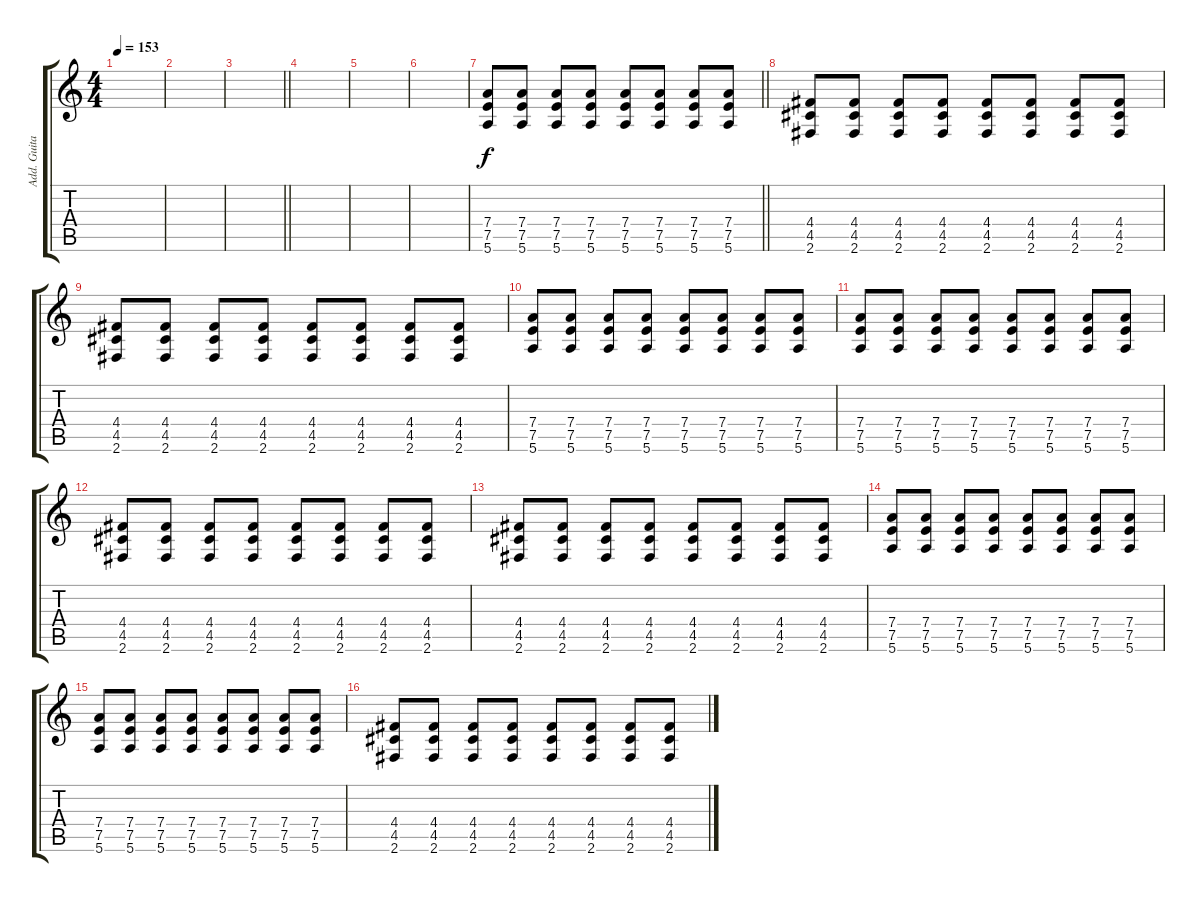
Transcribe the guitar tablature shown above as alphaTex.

\track ("Add. Guitar 1" "Add. Guita") {instrument distortionguitar}
\staff {score tabs}
\tuning (E4 B3 G3 D3 A2 E2) {hide}
\ts (4 4)
\tempo 153
\clef g2
\ks c
|
|
\barLineRight lightlight
|
|
|
|
\barLineRight lightlight
(7.4 7.5 5.6).8{dy f instrument distortionguitar} (7.4 7.5 5.6).8 (7.4 7.5 5.6).8 (7.4 7.5 5.6).8 (7.4 7.5 5.6).8 (7.4 7.5 5.6).8 (7.4 7.5 5.6).8 (7.4 7.5 5.6).8 |
(4.4 4.5 2.6).8 (4.4 4.5 2.6).8 (4.4 4.5 2.6).8 (4.4 4.5 2.6).8 (4.4 4.5 2.6).8 (4.4 4.5 2.6).8 (4.4 4.5 2.6).8 (4.4 4.5 2.6).8 |
(4.4 4.5 2.6).8 (4.4 4.5 2.6).8 (4.4 4.5 2.6).8 (4.4 4.5 2.6).8 (4.4 4.5 2.6).8 (4.4 4.5 2.6).8 (4.4 4.5 2.6).8 (4.4 4.5 2.6).8 |
(7.4 7.5 5.6).8 (7.4 7.5 5.6).8 (7.4 7.5 5.6).8 (7.4 7.5 5.6).8 (7.4 7.5 5.6).8 (7.4 7.5 5.6).8 (7.4 7.5 5.6).8 (7.4 7.5 5.6).8 |
(7.4 7.5 5.6).8 (7.4 7.5 5.6).8 (7.4 7.5 5.6).8 (7.4 7.5 5.6).8 (7.4 7.5 5.6).8 (7.4 7.5 5.6).8 (7.4 7.5 5.6).8 (7.4 7.5 5.6).8 |
(4.4 4.5 2.6).8 (4.4 4.5 2.6).8 (4.4 4.5 2.6).8 (4.4 4.5 2.6).8 (4.4 4.5 2.6).8 (4.4 4.5 2.6).8 (4.4 4.5 2.6).8 (4.4 4.5 2.6).8 |
(4.4 4.5 2.6).8 (4.4 4.5 2.6).8 (4.4 4.5 2.6).8 (4.4 4.5 2.6).8 (4.4 4.5 2.6).8 (4.4 4.5 2.6).8 (4.4 4.5 2.6).8 (4.4 4.5 2.6).8 |
(7.4 7.5 5.6).8 (7.4 7.5 5.6).8 (7.4 7.5 5.6).8 (7.4 7.5 5.6).8 (7.4 7.5 5.6).8 (7.4 7.5 5.6).8 (7.4 7.5 5.6).8 (7.4 7.5 5.6).8 |
(7.4 7.5 5.6).8 (7.4 7.5 5.6).8 (7.4 7.5 5.6).8 (7.4 7.5 5.6).8 (7.4 7.5 5.6).8 (7.4 7.5 5.6).8 (7.4 7.5 5.6).8 (7.4 7.5 5.6).8 |
(4.4 4.5 2.6).8 (4.4 4.5 2.6).8 (4.4 4.5 2.6).8 (4.4 4.5 2.6).8 (4.4 4.5 2.6).8 (4.4 4.5 2.6).8 (4.4 4.5 2.6).8 (4.4 4.5 2.6).8
